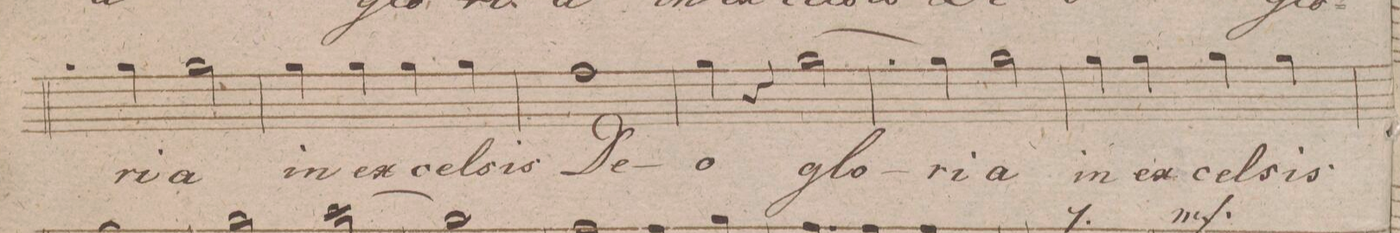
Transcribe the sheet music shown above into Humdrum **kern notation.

**kern	**text	**dynam
*I"Soprano.	*	*
*clefC1	*	*
*k[f#c#g#d#]	*	*
*met(c)	*	*
*M4/4	*	*
4ee]\	.	.
4ee\	-ri-	.
.	-a	.
2ee\	.	.
=16	=16	=16
4ee\	in	.
4ee\	ex-	.
4ee\	-cel-	.
4ee\	-sis	.
=17	=17	=17
1dd#\	De-	.
=18	=18	=18
4ee\	-o	.
4r	.	.
[2ee\	glo-	.
=19	=19	=19
4ee\]	.	.
4ee\	-ri-	.
2ee\	-a	.
=20	=20	=20
4ee\	in	.
4ee\	ex-	.
4ee\	-cel-	.
4ee\	-sis	.
=21	=21	=21
*-	*-	*-
